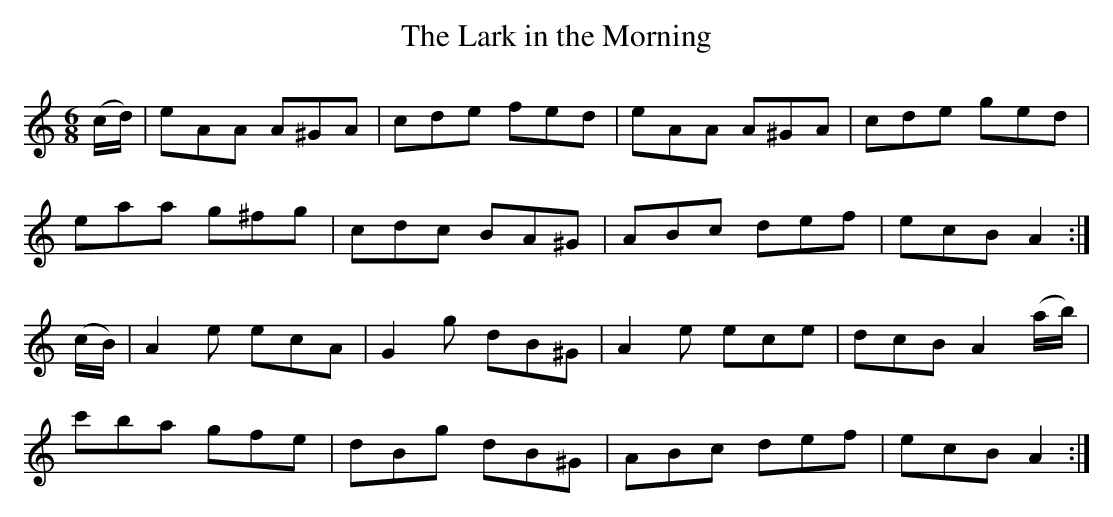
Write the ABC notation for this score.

X:1
T: The Lark in the Morning
M: 6/8
L: 1/8
K: Am
(c/d/)|eAA A^GA|cde fed|eAA A^GA|cde ged|
eaa g^fg|cdc BA^G|ABc def|ecB A2:|
(c/B/)|A2e ecA|G2g dB^G|A2e ece|dcB A2(a/b/)|
c'ba gfe|dBg dB^G|ABc def|ecB A2:|
